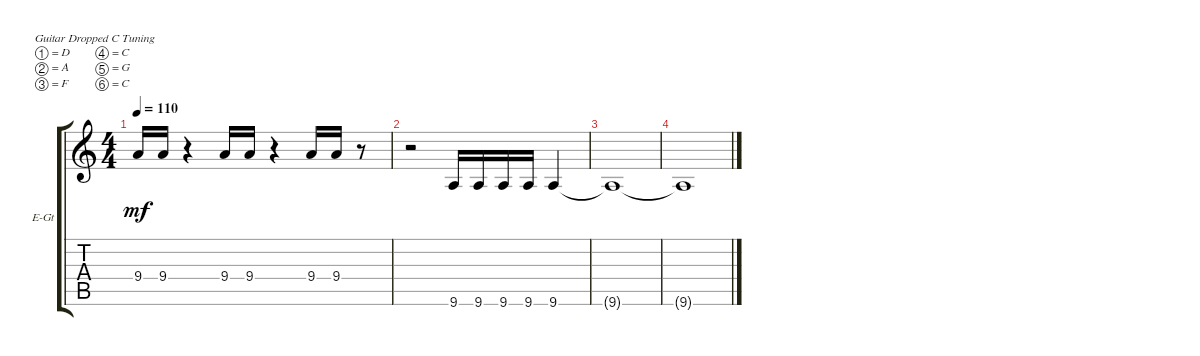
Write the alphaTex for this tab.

\bracketExtendMode groupsimilarinstruments
\firstSystemTrackNameOrientation horizontal
\otherSystemsTrackNameOrientation horizontal
\track ("Lead Guitar 2" "E-Gt") {instrument overdrivenguitar}
\staff {score tabs}
\tuning (D4 A3 F3 C3 G2 C2)
\ts (4 4)
\tempo 110
\clef g2
\scale
0.333333
\ks aminor
9.4.16{dy mf} 9.4.16 r.4 9.4.16 9.4.16 r.4 9.4.16 9.4.16 r.8 |
\scale
0.333333 r.2 9.6.16 9.6.16 9.6.16 9.6.16 9.6.4 |
\scale
0.333333 9.6{t}.1 |
9.6{t}.1
